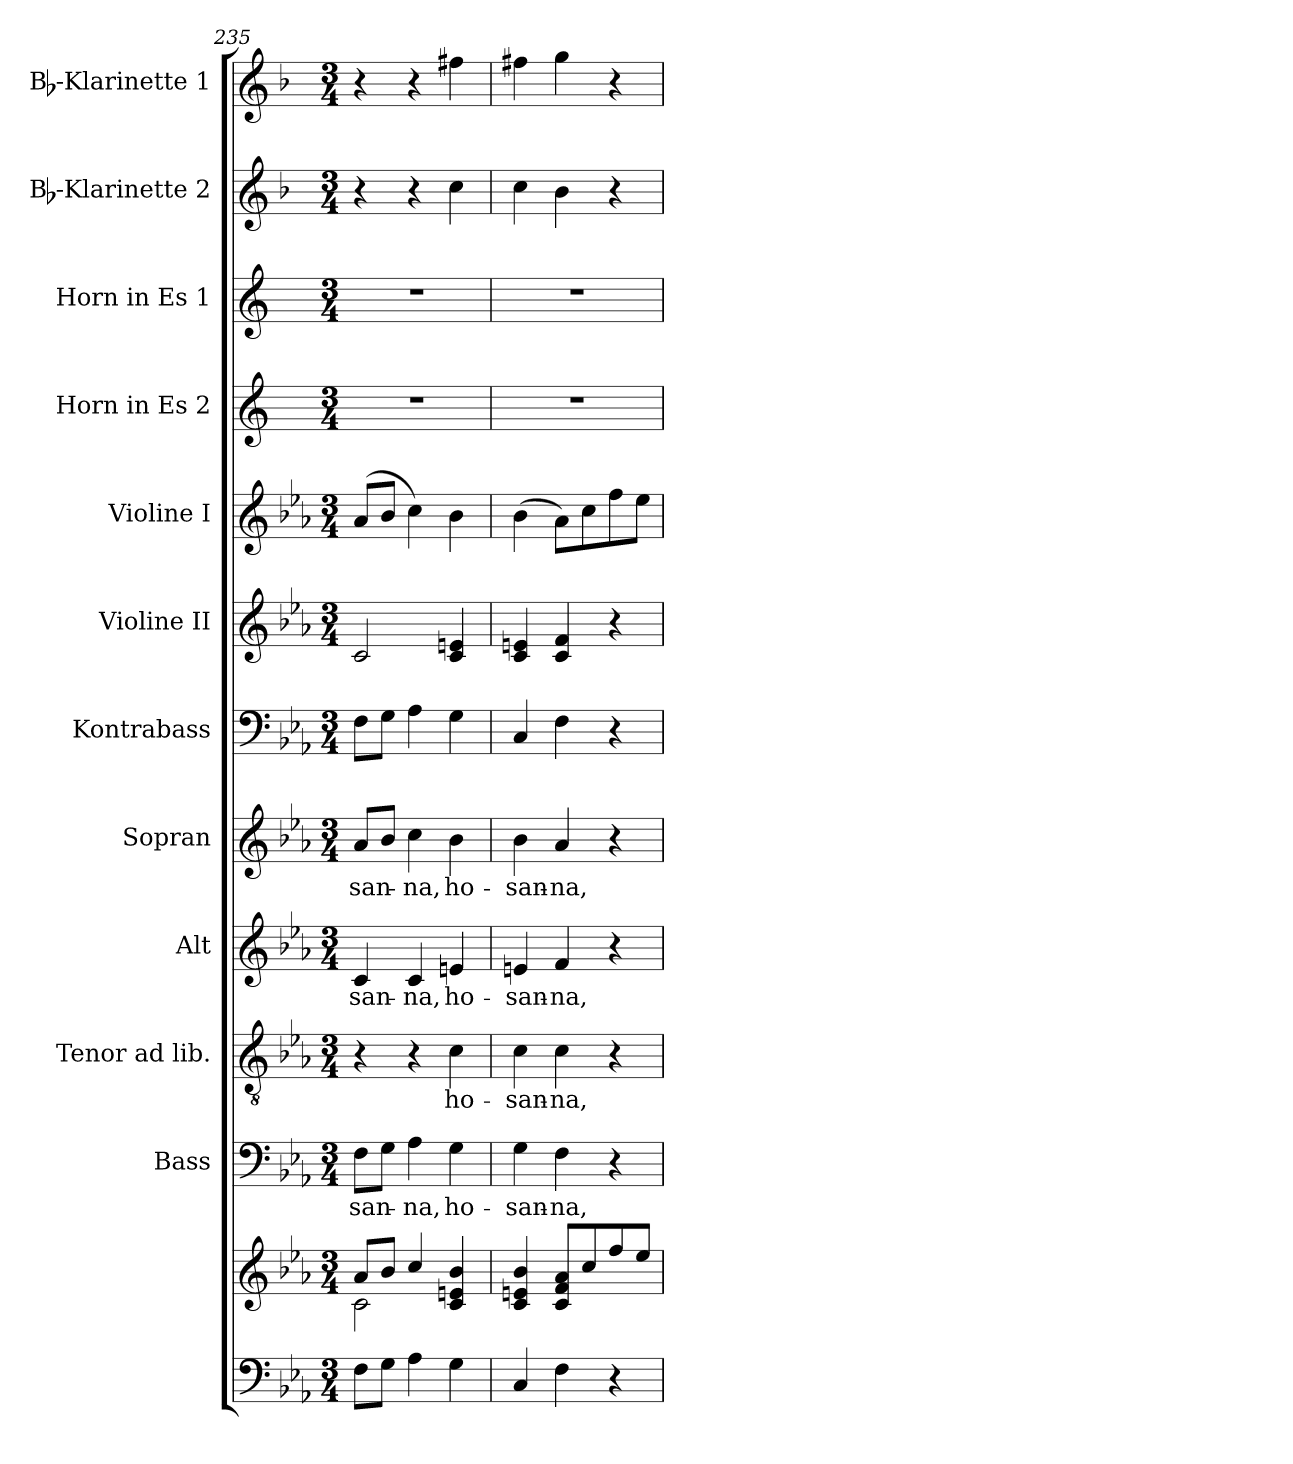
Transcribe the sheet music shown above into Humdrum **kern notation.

**kern	**kern	**kern	**text	**kern	**text	**kern	**text	**kern	**text	**kern	**kern	**kern	**kern	**kern	**kern	**kern
*part12	*part12	*part11	*part11	*part10	*part10	*part9	*part9	*part8	*part8	*part7	*part6	*part5	*part4	*part3	*part2	*part1
*staff13	*staff12	*staff11	*staff11	*staff10	*staff10	*staff9	*staff9	*staff8	*staff8	*staff7	*staff6	*staff5	*staff4	*staff3	*staff2	*staff1
*	*	*I"Bass	*	*I"Tenor ad lib.	*	*I"Alt	*	*I"Sopran	*	*I"Kontrabass	*I"Violine II	*I"Violine I	*I"Horn in Es 2	*I"Horn in Es 1	*I"Bb-Klarinette 2	*I"Bb-Klarinette 1
*	*	*I'B.	*	*I'T.	*	*I'A.	*	*I'S.	*	*I'Kb.	*I'Vl. II	*I'Vl. I	*	*	*I'Bb Kl. 2	*I'Bb Kl. 1
!!LO:PB:g=z
*clefF4	*clefG2	*clefF4	*	*clefGv2	*	*clefG2	*	*clefG2	*	*clefF4	*clefG2	*clefG2	*clefG2	*clefG2	*clefG2	*clefG2
*	*	*	*	*	*	*	*	*	*	*ITrd7c12	*	*	*ITrd5c9	*ITrd5c9	*ITrd1c2	*ITrd1c2
*k[b-e-a-]	*k[b-e-a-]	*k[b-e-a-]	*	*k[b-e-a-]	*	*k[b-e-a-]	*	*k[b-e-a-]	*	*k[b-e-a-]	*k[b-e-a-]	*k[b-e-a-]	*k[b-e-a-]	*k[b-e-a-]	*k[b-e-a-]	*k[b-e-a-]
*E-:	*E-:	*E-:	*	*E-:	*	*E-:	*	*E-:	*	*E-:	*E-:	*E-:	*E-:	*E-:	*E-:	*E-:
*M3/4	*M3/4	*M3/4	*	*M3/4	*	*M3/4	*	*M3/4	*	*M3/4	*M3/4	*M3/4	*M3/4	*M3/4	*M3/4	*M3/4
=235	=235	=235	=235	=235	=235	=235	=235	=235	=235	=235	=235	=235	=235	=235	=235	=235
*	*^	*	*	*	*	*	*	*	*	*	*	*	*	*	*	*
!	!	!	!	!LO:LY:b	!	!	!	!LO:LY:b	!	!LO:LY:b	!	!	!	!	!	!	!
8F\L	8a-/L	2c\	8F\L	-san-	4r	.	4c/	-san-	8a-/L	-san-	8FF\L	2c/	(>8a-/L	2.r	2.r	4r	4r
8G\J	8b-/J	.	8G\J	.	.	.	.	.	8b-/J	.	8GG\J	.	8b-/J	.	.	.	.
!	!	!	!	!LO:LY:b	!	!	!	!LO:LY:b	!	!LO:LY:b	!	!	!	!	!	!	!
4A-\	4cc/	.	4A-\	-na,	4r	.	4c/	-na,	4cc\	-na,	4AA-\	.	4cc\)	.	.	4r	4r
!	!	!	!	!LO:LY:b	!	!LO:LY:b	!	!LO:LY:b	!	!LO:LY:b	!	!	!	!	!	!	!
4G\	4c/ 4en/ 4b-/	4ryy	4G\	ho-	4c\	ho-	4en/	ho-	4b-\	ho-	4GG\	4c/ 4en/	4b-\	.	.	4b-\	4een\
=236	=236	=236	=236	=236	=236	=236	=236	=236	=236	=236	=236	=236	=236	=236	=236	=236	=236
!	!	!	!	!LO:LY:b	!	!LO:LY:b	!	!LO:LY:b	!	!LO:LY:b	!	!	!	!	!	!	!
*	*v	*v	*	*	*	*	*	*	*	*	*	*	*	*	*	*	*
4C/	4c/ 4en/ 4b-/	4G\	-san-	4c\	-san-	4en/	-san-	4b-\	-san-	4CC/	4c/ 4en/	(>4b-\	2.r	2.r	4b-\	4een\
!	!	!	!LO:LY:b	!	!LO:LY:b	!	!LO:LY:b	!	!LO:LY:b	!	!	!	!	!	!	!
4F\	8c/ 8f/ 8a-/L	4F\	-na,	4c\	-na,	4f/	-na,	4a-/	-na,	4FF\	4c/ 4f/	8a-\L)	.	.	4a-\	4ff\
.	8cc/	.	.	.	.	.	.	.	.	.	.	8cc\	.	.	.	.
4r	8ff/	4r	.	4r	.	4r	.	4r	.	4r	4r	8ff\	.	.	4r	4r
.	8ee-/J	.	.	.	.	.	.	.	.	.	.	8ee-\J	.	.	.	.
=	=	=	=	=	=	=	=	=	=	=	=	=	=	=	=	=
*-	*-	*-	*-	*-	*-	*-	*-	*-	*-	*-	*-	*-	*-	*-	*-	*-
